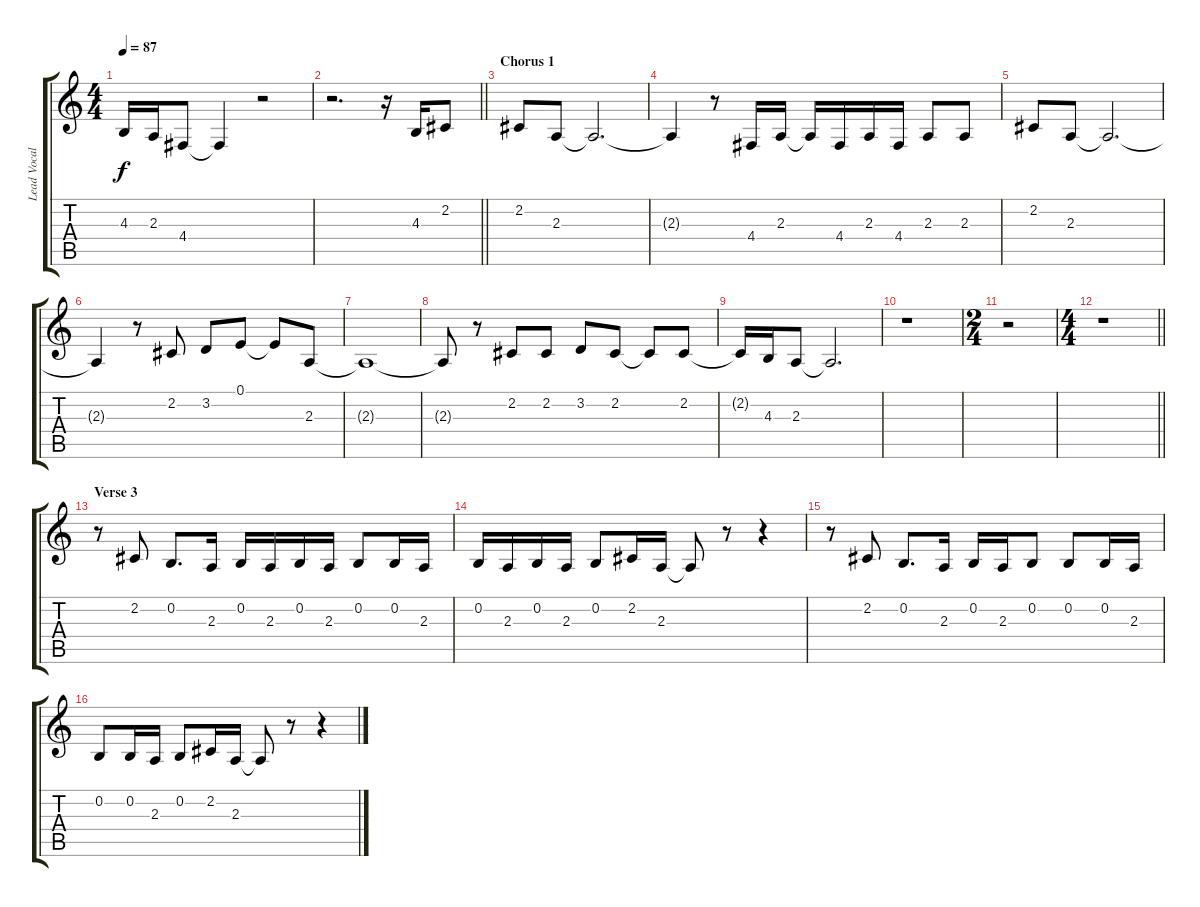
\track ("Lead Vocals" "Lead Vocal") {instrument altosax}
\staff {score tabs}
\tuning (E4 B3 G3 D3 A2 E2) {hide}
\ts (4 4)
\tempo 87
\clef g2
\ks c
4.3{t}.16{dy f} 2.3.16 4.4.8 4.4{t}.4 r.2 |
\barLineRight lightlight
r.2{d} r.16 4.3.16 2.2.8 |
\section ("" "Chorus 1")
2.2.8 2.3.8 2.3{t}.2{d} |
2.3{t}.4 r.8 4.4.16 2.3.16 2.3{t}.16 4.4.16 2.3.16 4.4.16 2.3.8 2.3.8 |
2.2.8 2.3.8 2.3{t}.2{d} |
2.3{t}.4 r.8 2.2.8 3.2.8 0.1.8 0.1{t}.8 2.3.8 |
2.3{t}.1 |
2.3{t}.8 r.8 2.2.8 2.2.8 3.2.8 2.2.8 2.2{t}.8 2.2.8 |
2.2{t}.16 4.3.16 2.3.8 2.3{t}.2{d} |
r.1 |
\ts (2 4)
r.2 |
\ts (4 4)
\barLineRight lightlight
r.1 |
\section ("" "Verse 3")
r.8 2.2.8 0.2.8{d} 2.3.16 0.2.16 2.3.16 0.2.16 2.3.16 0.2.8 0.2.16 2.3.16 |
0.2.16 2.3.16 0.2.16 2.3.16 0.2.8 2.2.16 2.3.16 2.3{t}.8 r.8 r.4 |
r.8 2.2.8 0.2.8{d} 2.3.16 0.2.16 2.3.16 0.2.8 0.2.8 0.2.16 2.3.16 |
0.2.8 0.2.16 2.3.16 0.2.8 2.2.16 2.3.16 2.3{t}.8 r.8 r.4
